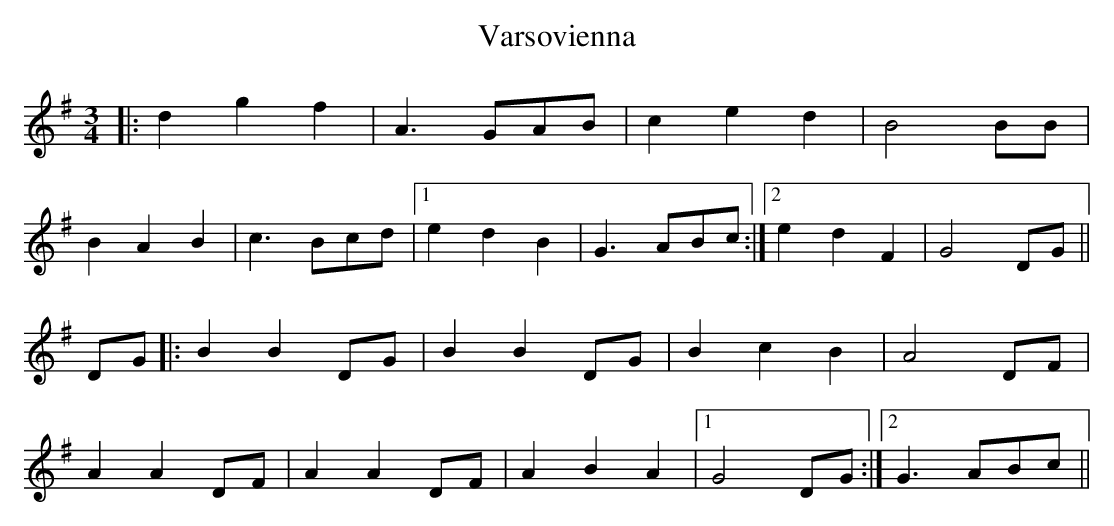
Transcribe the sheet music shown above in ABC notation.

X:1
T:Varsovienna
M:3/4
L:1/8
K:Gmaj
|:d2 g2 f2|A3 GAB|c2 e2 d2|B4 BB|
B2 A2 B2|c3 Bcd|1 e2 d2 B2|G3 ABc:|2 e2 d2 F2|G4 DG||
DG|:B2 B2 DG|B2 B2 DG|B2 c2 B2|A4 DF|
A2 A2 DF|A2 A2 DF|A2 B2 A2|1 G4 DG:|2 G3 ABc||
